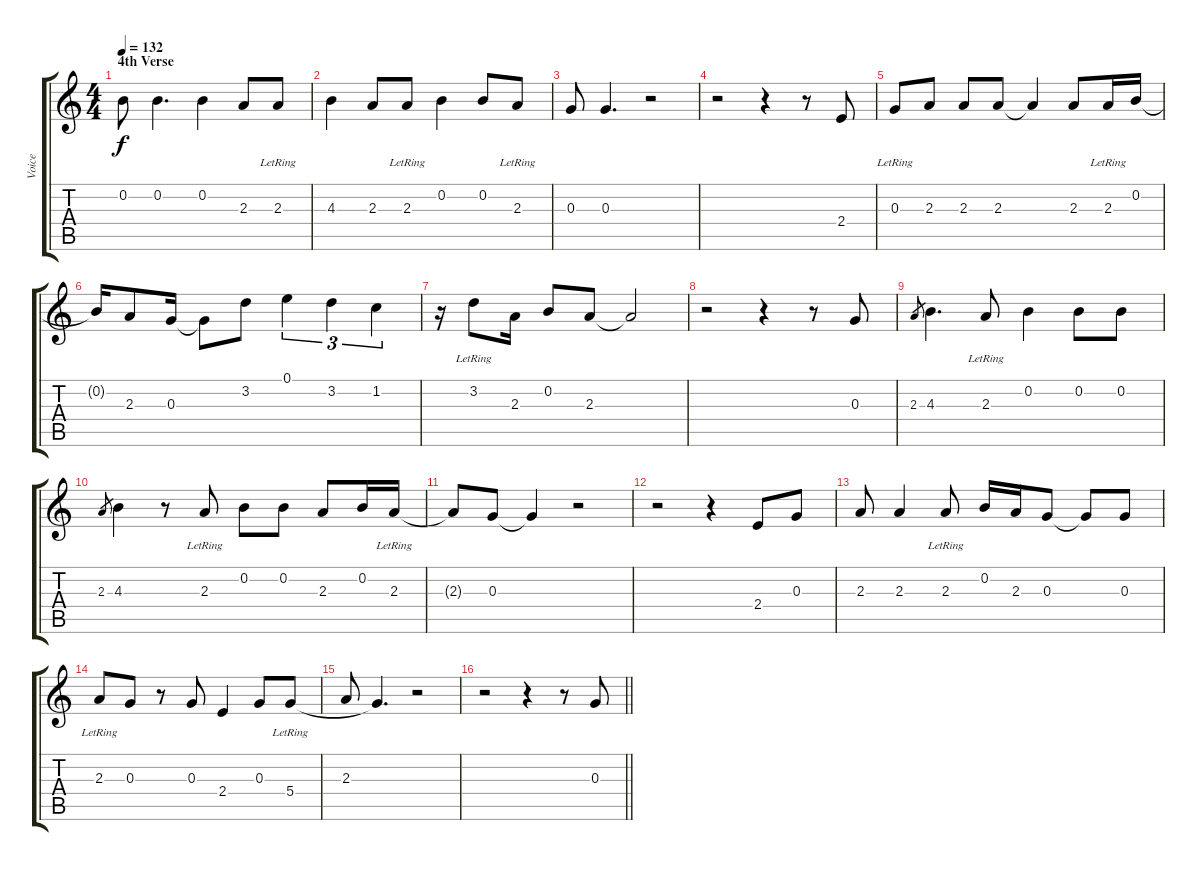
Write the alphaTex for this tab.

\track ("Voice" "Voice") {instrument electricguitarjazz}
\staff {score tabs}
\tuning (E4 B3 G3 D3 A2 E2) {hide}
\ts (4 4)
\section ("" "4th Verse")
\tempo 132
\clef g2
\ks c
0.2.8{dy f} 0.2.4{d} 0.2.4 2.3.8 2.3{lr}.8 |
4.3.4 2.3.8 2.3{lr}.8 0.2.4 0.2.8 2.3{lr}.8 |
0.3.8 0.3.4{d} r.2 |
r.2 r.4 r.8 2.4.8 |
0.3{lr}.8 2.3.8 2.3.8 2.3.8 2.3{t}.4 2.3.8 2.3{lr}.16 0.2.16 |
0.2{t}.16 2.3.8 0.3.16 0.3{t}.8 3.2.8 0.1.4{tu (3 2)} 3.2.4{tu (3 2)} 1.2.4{tu (3 2)} |
r.16 3.2{lr}.8 2.3.16 0.2.8 2.3.8 2.3{t}.2 |
r.2 r.4 r.8 0.3.8 |
2.3.8{gr} 4.3.4{d} 2.3{lr}.8 0.2.4 0.2.8 0.2.8 |
2.3.8{gr} 4.3.4 r.8 2.3{lr}.8 0.2.8 0.2.8 2.3.8 0.2.16 2.3{lr}.16 |
2.3{t}.8 0.3.8 0.3{t}.4 r.2 |
r.2 r.4 2.4.8 0.3.8 |
2.3.8 2.3.4 2.3{lr}.8 0.2.16 2.3.16 0.3.8 0.3{t}.8 0.3.8 |
2.3{lr}.8 0.3.8 r.8 0.3.8 2.4.4 0.3.8 5.4{lr}.8 |
2.3.8 5.4{t}.4{d} r.2 |
\barLineRight lightlight
r.2 r.4 r.8 0.3.8
